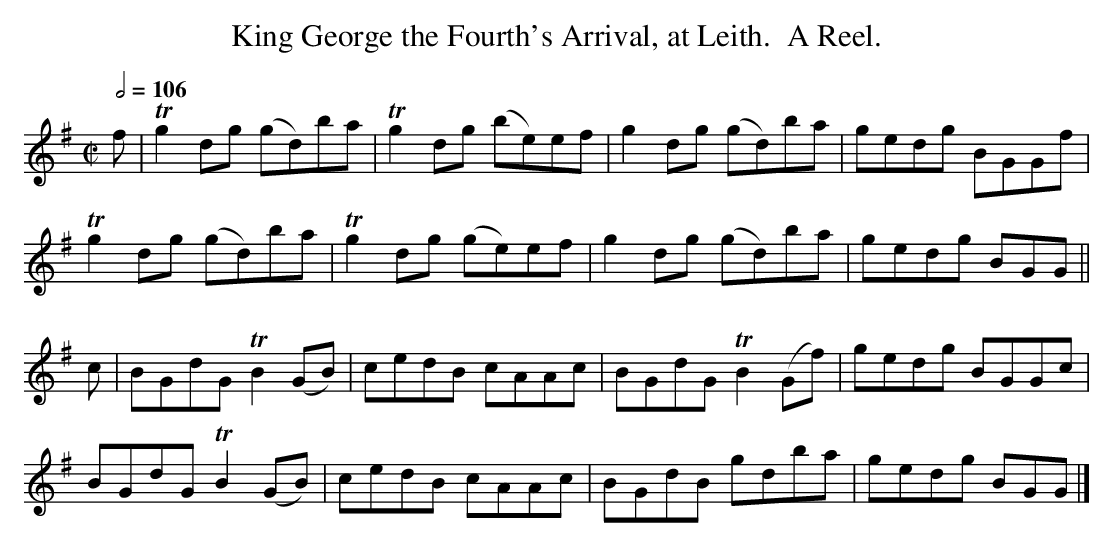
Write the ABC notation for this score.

X:1
T:King George the Fourth's Arrival, at Leith.  A Reel.
M:C|
L:1/8
Q:1/2=106
K:G
f|Tg2dg (gd)ba |Tg2dg (be)ef|g2dg (gd)ba |gedg BGGf|
  Tg2dg (gd)ba |Tg2dg (ge)ef|g2dg (gd)ba |gedg BGG||
c| BGdG TB2(GB)| cedB  cAAc |BGdG TB2(Gf)|gedg BGGc|
   BGdG TB2(GB)| cedB  cAAc |BGdB  gdba  |gedg BGG|]
